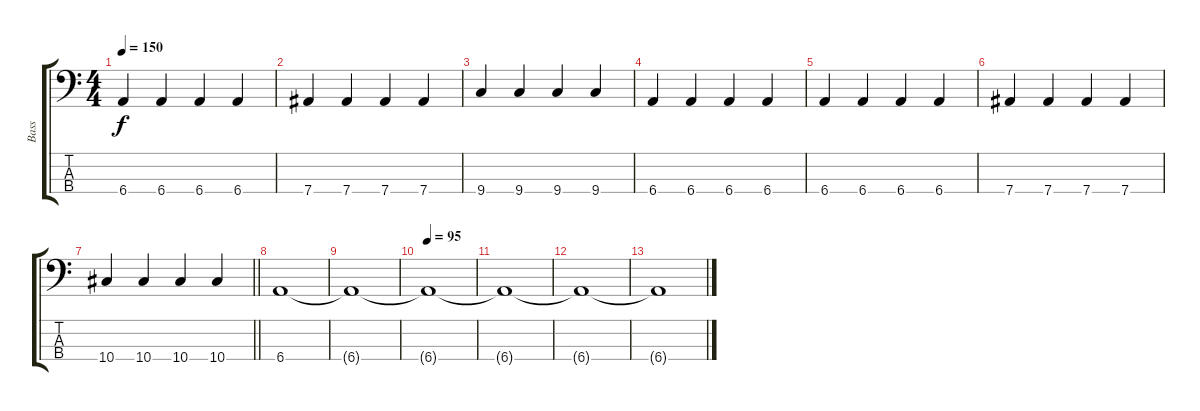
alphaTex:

\track ("Bass" "Bass") {instrument electricbasspick}
\staff {score tabs}
\tuning (Gb2 Db2 Ab1 Eb1) {hide}
\ts (4 4)
\tempo 150
\clef f4
\ks c
6.4.4{dy f} 6.4.4 6.4.4 6.4.4 |
7.4.4 7.4.4 7.4.4 7.4.4 |
9.4.4 9.4.4 9.4.4 9.4.4 |
6.4.4 6.4.4 6.4.4 6.4.4 |
6.4.4 6.4.4 6.4.4 6.4.4 |
7.4.4 7.4.4 7.4.4 7.4.4 |
\barLineRight lightlight
10.4.4 10.4.4 10.4.4 10.4.4 |
6.4.1{volume 0} |
6.4{t}.1 |
\tempo 95
6.4{t}.1 |
6.4{t}.1 |
6.4{t}.1 |
6.4{t}.1
